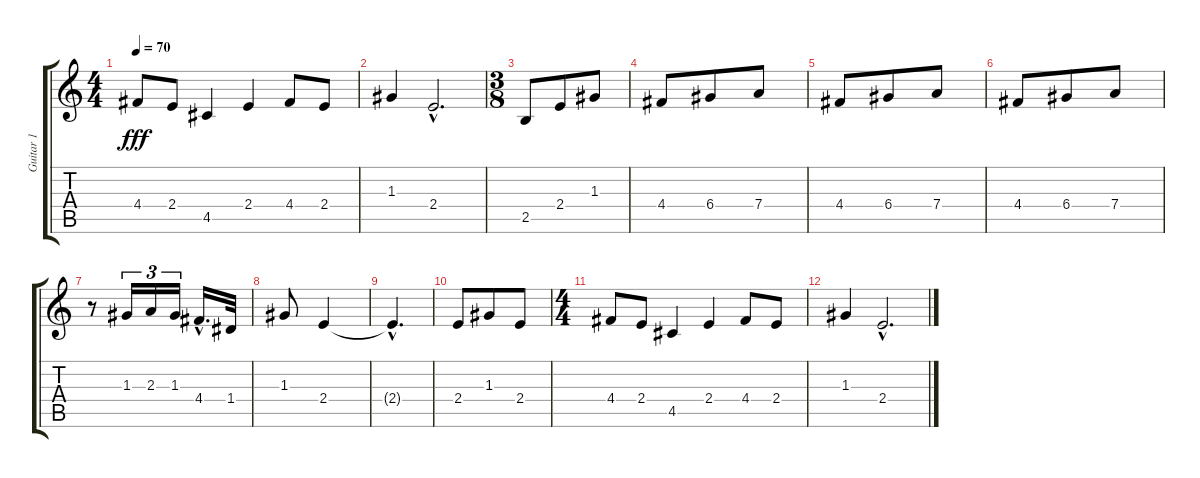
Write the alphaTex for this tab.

\track ("Guitar 1" "Guitar 1") {instrument acousticguitarnylon}
\staff {score tabs}
\tuning (E4 B3 G3 D3 A2 E2) {hide}
\ts (4 4)
\tempo 70
\clef g2
\ks c
4.4.8{dy fff} 2.4.8 4.5.4 2.4.4 4.4.8 2.4.8 |
1.3.4 2.4{hac}.2{d} |
\ts (3 8)
2.5.8{volume 12} 2.4.8 1.3.8 |
4.4.8 6.4.8 7.4.8 |
4.4.8 6.4.8 7.4.8 |
4.4.8 6.4.8 7.4.8 |
r.8 1.3.16{tu (3 2)} 2.3.16{tu (3 2)} 1.3.16{tu (3 2)} 4.4{hac}.16{d} 1.4.32 |
1.3.8 2.4.4 |
2.4{hac t}.4{d} |
2.4.8 1.3.8 2.4.8 |
\ts (4 4)
4.4.8 2.4.8 4.5.4 2.4.4 4.4.8 2.4.8 |
1.3.4 2.4{hac}.2{d}
